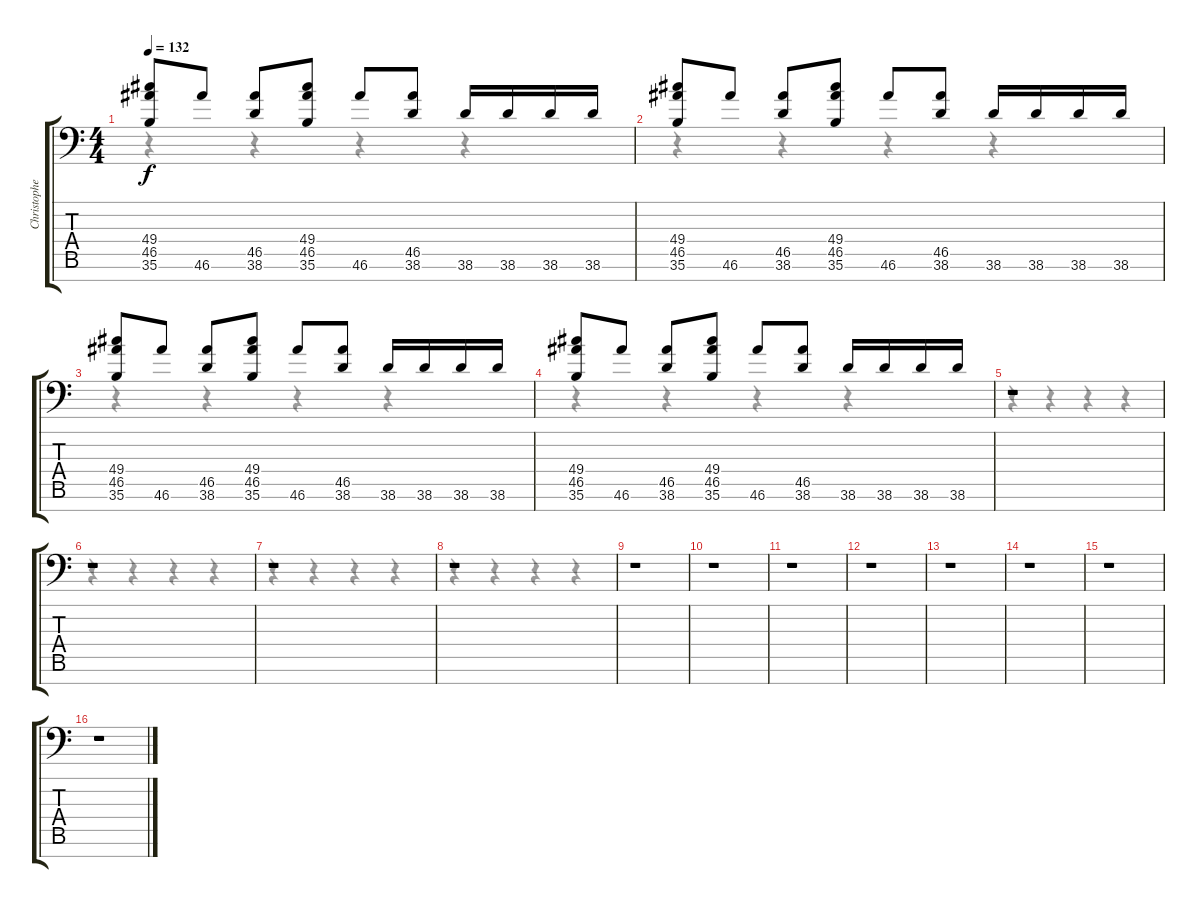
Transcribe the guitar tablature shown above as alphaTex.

\track ("Christopher Guanlao" "Christophe") {instrument acousticgrandpiano}
\staff {score tabs}
\tuning (C-1 C-1 C-1 C-1 C-1 C-1 C-1) {hide}
\voice
\ts (4 4)
\tempo 132
\clef f4
\ks c
(49.4 46.5 35.6).8{dy f} 46.6.8 (46.5 38.6).8 (49.4 46.5 35.6).8 46.6.8 (46.5 38.6).8 38.6.16 38.6.16 38.6.16 38.6.16 |
(49.4 46.5 35.6).8 46.6.8 (46.5 38.6).8 (49.4 46.5 35.6).8 46.6.8 (46.5 38.6).8 38.6.16 38.6.16 38.6.16 38.6.16 |
(49.4 46.5 35.6).8 46.6.8 (46.5 38.6).8 (49.4 46.5 35.6).8 46.6.8 (46.5 38.6).8 38.6.16 38.6.16 38.6.16 38.6.16 |
(49.4 46.5 35.6).8 46.6.8 (46.5 38.6).8 (49.4 46.5 35.6).8 46.6.8 (46.5 38.6).8 38.6.16 38.6.16 38.6.16 38.6.16 |
r.1 |
r.1 |
r.1 |
r.1 |
r.1 |
r.1 |
r.1 |
r.1 |
r.1 |
r.1 |
r.1 |
r.1
\voice
\clef f4
\ottava regular
\simile none
\ks c
r.4{dy f} r.4 r.4 r.4 |
r.4 r.4 r.4 r.4 |
r.4 r.4 r.4 r.4 |
r.4 r.4 r.4 r.4 |
r.4 r.4 r.4 r.4 |
r.4 r.4 r.4 r.4 |
r.4 r.4 r.4 r.4 |
r.4 r.4 r.4 r.4 |
|
|
|
|
|
|
|
